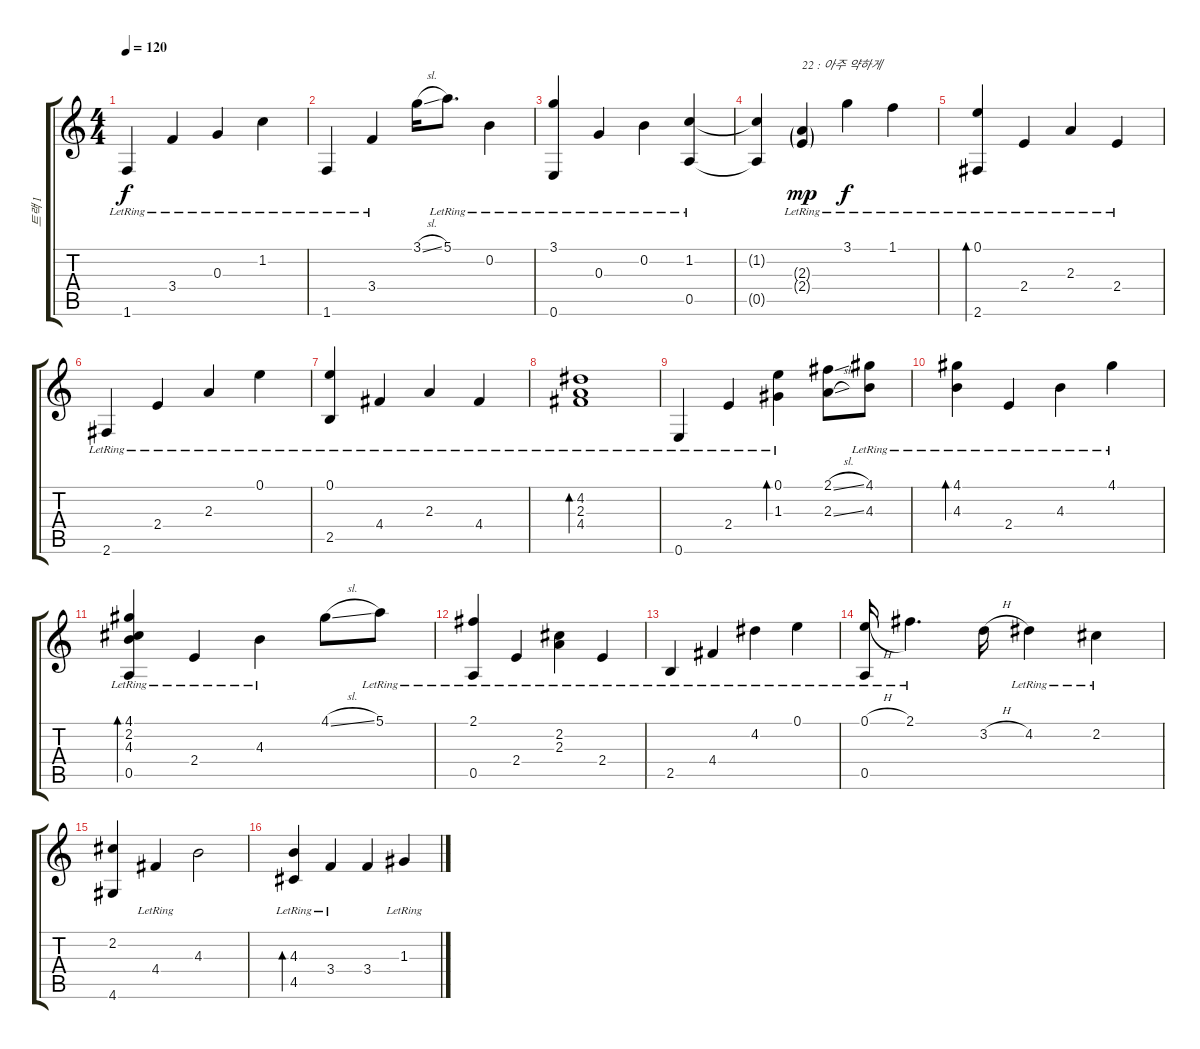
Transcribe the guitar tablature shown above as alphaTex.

\track ("트랙 1" "트랙 1") {instrument acousticguitarnylon}
\staff {score tabs}
\tuning (E4 B3 G3 D3 A2 E2) {hide}
\ts (4 4)
\tempo 120
\clef g2
\ks c
1.6{lr}.4{dy f} 3.4{lr}.4 0.3{lr}.4 1.2{lr}.4 |
1.6{lr}.4 3.4{lr}.4 3.1{sl}.16 5.1{lr}.8{d} 0.2{lr}.4 |
(3.1{lr} 0.6{lr}).4 0.3{lr}.4 0.2{lr}.4 (1.2{lr} 0.5{lr}).4 |
(1.2{t} 0.5{t}).4 (2.3{g lr} 2.4{g lr}).4{txt "22 : 아주 약하게" dy mp} 3.1{lr}.4{dy f} 1.1{lr}.4 |
(0.1{lr} 2.6{lr}).4{bd 240} 2.4{lr}.4 2.3{lr}.4 2.4{lr}.4 |
2.6{lr}.4 2.4{lr}.4 2.3{lr}.4 0.1{lr}.4 |
(0.1{lr} 2.5{lr}).4 4.4{lr}.4 2.3{lr}.4 4.4{lr}.4 |
(4.2{lr} 2.3{lr} 4.4).1{bd 480} |
0.6{lr}.4 2.4{lr}.4 (0.1{lr} 1.3{lr}).4{bd 480} (2.1{sl} 2.3{sl}).8 (4.1{lr} 4.3{lr}).8 |
(4.1{lr} 4.3{lr}).4{bd 480} 2.4{lr}.4 4.3{lr}.4 4.1{lr}.4 |
(4.1{lr} 2.2{lr} 4.3{lr} 0.5{lr}).4{bd 480} 2.4{lr}.4 4.3{lr}.4 4.1{sl}.8 5.1{lr}.8 |
(2.1{lr} 0.5{lr}).4 2.4{lr}.4 (2.2 2.3{lr}).4 2.4{lr}.4 |
2.5{lr}.4 4.4{lr}.4 4.2{lr}.4 0.1{lr}.4 |
(0.1{h} 0.5{lr}).16 2.1{lr}.4{d} 3.2{h}.16 4.2{lr}.4 2.2{lr}.4 |
(2.2 4.6).4 4.4{lr}.4 4.3.2 |
(4.3{lr} 4.5{lr}).4{bd 240} 3.4{lr}.4 3.4.4 1.3{lr}.4
